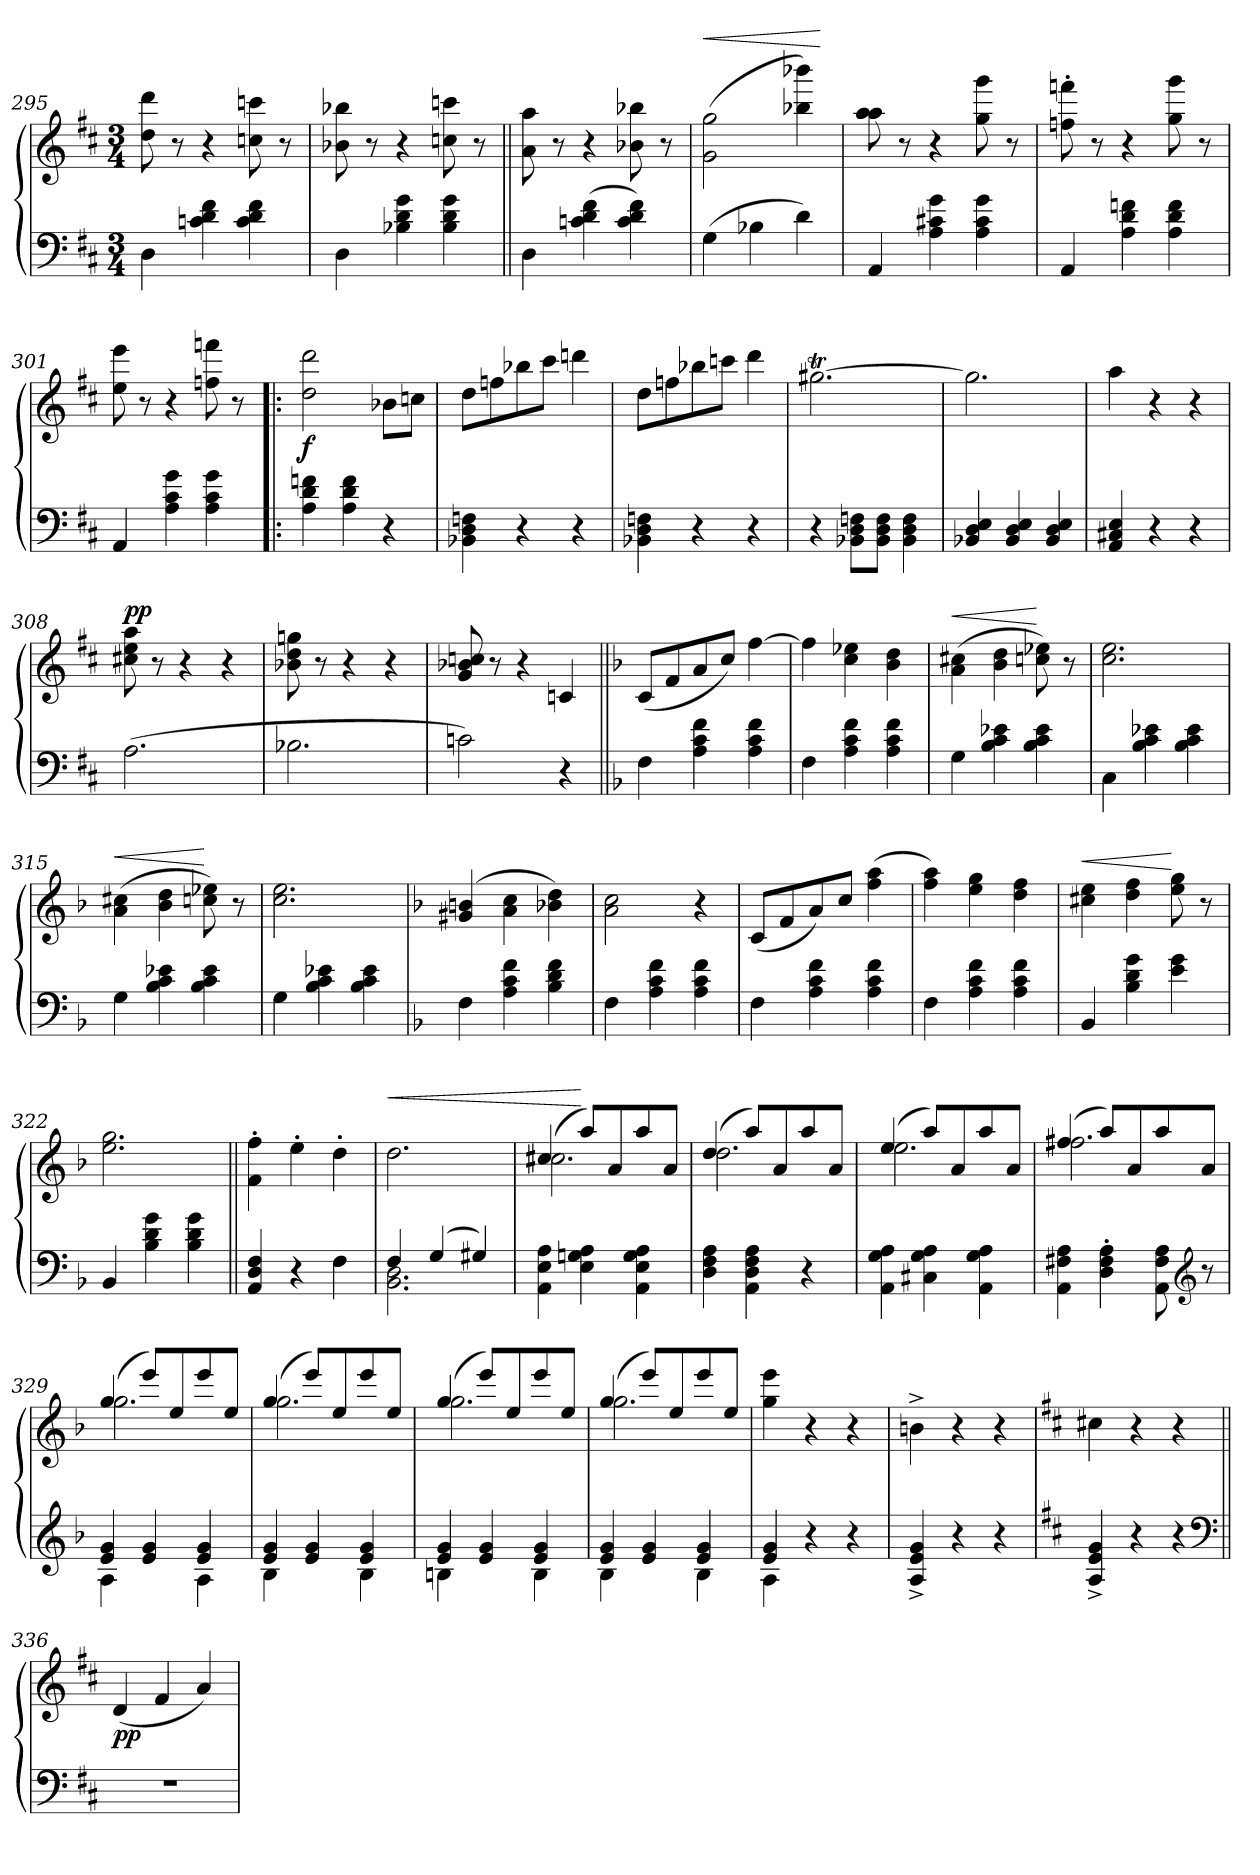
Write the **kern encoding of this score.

**kern	**kern	**dynam
*part1	*part1	*part1
*staff2	*staff1	*staff1/2
*clefF4	*clefG2	*
*k[f#c#]	*k[f#c#]	*
*M3/4	*M3/4	*
=295	=295	=295
4D\	8dd\ 8ddd\	.
.	8r	.
4cn\ 4d\ 4f#\	4r	.
4c\ 4d\ 4f#\	8ccn\ 8cccn\	.
.	8r	.
=296	=296	=296
4D\	8b-X\ 8bb-X\	.
.	8r	.
4B-X\ 4d\ 4g\	4r	.
4B-\ 4d\ 4g\	8ccn\ 8cccn\	.
.	8r	.
=297||	=297||	=297||
4D\	8a\ 8aa\	.
.	8r	.
(4cn\ 4d\ 4f#\	4r	.
4c\ 4d\ 4f#\)	8b-X\ 8bb-X\	.
.	8r	.
!!LO:LB:g=z
=298	=298	=298
!	!	!LO:HP:a
(4G\	(2g\ 2gg\	<
4B-X\	.	.
4d\)	4bb-X\ 4bbb-X\)	.
.	.	[
=299	=299	=299
4AA/	8aa\ 8aa\	.
.	8r	.
4A\ 4c#X\ 4g\	4r	.
4A\ 4c#\ 4g\	8gg\ 8ggg\	.
.	8r	.
=300	=300	=300
4AA/	8ffn'\ 8fffn'\	.
.	8r	.
4A\ 4d\ 4fn\	4r	.
4A\ 4d\ 4f\	8gg\ 8ggg\	.
.	8r	.
=301	=301	=301
4AA/	8ee\ 8eee\	.
.	8r	.
4A\ 4c#\ 4g\	4r	.
4A\ 4c#\ 4g\	8ffn\ 8fffn\	.
.	8r	.
=302!|:	=302!|:	=302!|:
!	!	!LO:DY:a=2
4A\ 4d\ 4fn\	2dd\ 2ddd\	f
4A\ 4d\ 4f\	.	.
4r	8b-XL	.
.	8ccnJ	.
=303	=303	=303
4BB-X\ 4D\ 4Fn\	8ddL	.
.	8ffn	.
4r	8bb-X	.
.	8ccc#J	.
4r	4dddn\	.
=304	=304	=304
4BB-X\ 4D\ 4Fn\	8ddL	.
.	8ffn	.
4r	8bb-X	.
.	8cccnJ	.
4r	4ddd\	.
=305	=305	=305
4r	[2.gg#Xt\	.
8BB-X 8D 8FnL	.	.
8BB- 8D 8FJ	.	.
4BB-\ 4D\ 4F\	.	.
=306	=306	=306
4BB-X/ 4D/ 4E/	2.gg#TTT\]	.
4BB-/ 4D/ 4E/	.	.
4BB-/ 4D/ 4E/	.	.
!!LO:LB:g=z
=307	=307	=307
4AA/ 4C#X/ 4E/	4aa\	.
4r	4r	.
4r	4r	.
=308	=308	=308
!	!	!LO:DY:a
(2.A\	8cc#X\ 8ee\ 8aa\	pp
.	8r	.
.	4r	.
.	4r	.
=309	=309	=309
2.B-X\	8b-X\ 8dd\ 8ggn\	.
.	8r	.
.	4r	.
.	4r	.
=310	=310	=310
2cn\)	8g/ 8b-X/ 8ccn/	.
.	8r	.
.	4r	.
4r	4cn/	.
=311||	=311||	=311||
*k[b-]	*k[b-]	*
4F	(8cL	.
.	8f/	.
4A\ 4c\ 4f\	8a/	.
.	8cc/J)	.
4A\ 4c\ 4f\	[4ff\	.
=312	=312	=312
4F	4ff\]	.
4A\ 4c\ 4f\	4cc\ 4ee-X\	.
4A\ 4c\ 4f\	4b-\ 4dd\	.
=313	=313	=313
!	!	!LO:HP:a
4G\	(4a\ 4cc#X\	<
4B-\ 4c\ 4e-X\	4b-\ 4dd\	.
4B-\ 4c\ 4e-\	8ccn\ 8ee-X\)	[
.	8r	.
=314	=314	=314
4C\	2.cc 2.ee	.
4B-\ 4c\ 4e-X\	.	.
4B-\ 4c\ 4e-\	.	.
=315	=315	=315
!	!	!LO:HP:a
4G\	(4a\ 4cc#X\	<
4B-\ 4c\ 4e-X\	4b-\ 4dd\	.
4B-\ 4c\ 4e-\	8ccn\ 8ee-X\)	[
.	8r	.
=316	=316	=316
4G\	2.cc 2.ee	.
4B-\ 4c\ 4e-X\	.	.
4B-\ 4c\ 4e-\	.	.
!!LO:LB:g=z
=317	=317	=317
*k[b-]	*k[b-]	*
4F\	(4g#X/ 4bn/	.
4A\ 4c\ 4f\	4a\ 4cc\	.
4B-\ 4d\ 4f\	4b-X\ 4dd\)	.
=318	=318	=318
4F\	2a\ 2cc\	.
4A\ 4c\ 4f\	.	.
4A\ 4c\ 4f\	4r	.
=319	=319	=319
4F\	(8cL	.
.	8f	.
4A\ 4c\ 4f\	8a)	.
.	8ccJ	.
4A\ 4c\ 4f\	(4ff\ 4aa\	.
=320	=320	=320
4F\	4ff\ 4aa\)	.
4A\ 4c\ 4f\	4ee\ 4gg\	.
4A\ 4c\ 4f\	4dd\ 4ff\	.
=321	=321	=321
!	!	!LO:HP:a
4BB-/	4cc#X 4ee	<
4B-\ 4d\ 4g\	4dd 4ff	.
4e\ 4g\	8ee 8gg	[
.	8r	.
=322	=322	=322
4BB-/	2.ee\ 2.gg\	.
4B-\ 4d\ 4g\	.	.
4B-\ 4d\ 4g\	.	.
=323||	=323||	=323||
4AA/ 4D/ 4F/	4f'\ 4ff'\	.
4r	4ee'\	.
4F\	4dd'\	.
=324	=324	=324
*^	*	*
!	!	!	!LO:HP:a
4F/	2.BB-\ 2.D\	2.dd\	<
(4G/	.	.	.
4G#X/)	.	.	.
*v	*v	*	*
=325	=325	=325
*	*^	*
4AA\ 4E\ 4A\	(4cc#X	2.cc#	.
4E\ 4Gn\ 4A\	8aaL)	.	[
.	8a	.	.
4AA\ 4E\ 4G\ 4A\	8aa	.	.
.	8aJ	.	.
=326	=326	=326	=326
4D\ 4F\ 4A\	(4dd	2.dd	.
4AA\ 4D\ 4F\ 4A\	8aaL)	.	.
.	8a	.	.
4r	8aa	.	.
.	8aJ	.	.
!!LO:LB:g=z	!!
=327	=327	=327	=327
4AA\ 4G\ 4A\	(4ee	2.ee	.
4C#X\ 4G\ 4A\	8aaL)	.	.
.	8a	.	.
4AA\ 4G\ 4A\	8aa	.	.
.	8aJ	.	.
=328	=328	=328	=328
4AA\ 4F#X\ 4A\	(4ff#X	2.ff#	.
4D'\ 4F#'\ 4A'\	8aaL)	.	.
.	8a	.	.
8AA 8F# 8A	8aa	.	.
*clefG2	*	*	*
8r	8aJ	.	.
=329	=329	=329	=329
*^	*	*	*
4e/ 4g/	4A\	(4gg	2.gg	.
4e/ 4g/	4ryy	8eeeL)	.	.
.	.	8ee	.	.
4e/ 4g/	4A\	8eee	.	.
.	.	8eeJ	.	.
=330	=330	=330	=330	=330
4e/ 4g/	4B-\	(4gg	2.gg	.
4e/ 4g/	4ryy	8eeeL)	.	.
.	.	8ee	.	.
4e/ 4g/	4B-\	8eee	.	.
.	.	8eeJ	.	.
=331	=331	=331	=331	=331
4e/ 4g/	4Bn\	(4gg	2.gg	.
4e/ 4g/	4ryy	8eeeL)	.	.
.	.	8ee	.	.
4e/ 4g/	4B\	8eee	.	.
.	.	8eeJ	.	.
=332	=332	=332	=332	=332
4e/ 4g/	4B-\	(4gg	2.gg	.
4e/ 4g/	4ryy	8eeeL)	.	.
.	.	8ee	.	.
4e/ 4g/	4B-\	8eee	.	.
.	.	8eeJ	.	.
*	*	*v	*v	*
=333	=333	=333	=333
4e/ 4g/	4A\	4gg\ 4eee\	.
4r	4ryy	4r	.
4r	4ryy	4r	.
*v	*v	*	*
=334	=334	=334
4A^/ 4e^/ 4g^/	4bn^\	.
4r	4r	.
4r	4r	.
=335	=335	=335
*k[f#c#]	*k[f#c#]	*
4A^/ 4e^/ 4g^/	4cc#X\	.
4r	4r	.
4r	4r	.
*clefF4	*	*
!!LO:LB:g=z
=336||	=336||	=336||
!	!	!LO:DY:b
2.r	(4d/	pp
.	4f#/	.
.	4a/)	.
=	=	=
*-	*-	*-
